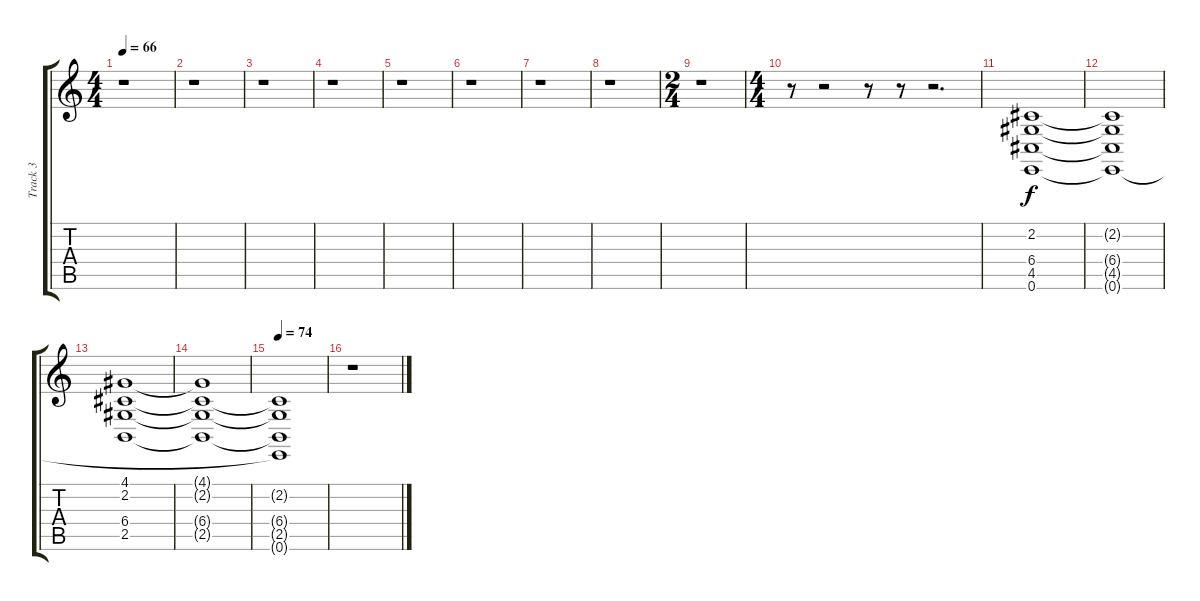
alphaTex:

\track ("Track 3" "Track 3") {instrument stringensemble2}
\staff {score tabs}
\tuning (E4 B3 G3 D3 A2 E2) {hide}
\ts (4 4)
\tempo 66
\clef g2
\ks c
r.1{dy f} |
r.1 |
r.1 |
r.1 |
r.1 |
r.1 |
r.1 |
r.1 |
\ts (2 4)
r.1 |
\ts (4 4)
r.8 r.2 r.8 r.8 r.2{d} |
(2.2 6.4 4.5 0.6).1 |
(2.2{t} 6.4{t} 4.5{t} 0.6{t}).1 |
(4.1 2.2 6.4 2.5).1 |
(4.1{t} 2.2{t} 6.4{t} 2.5{t}).1 |
\tempo 74
(2.2{t} 6.4{t} 2.5{t} 0.6{t}).1 |
r.1
